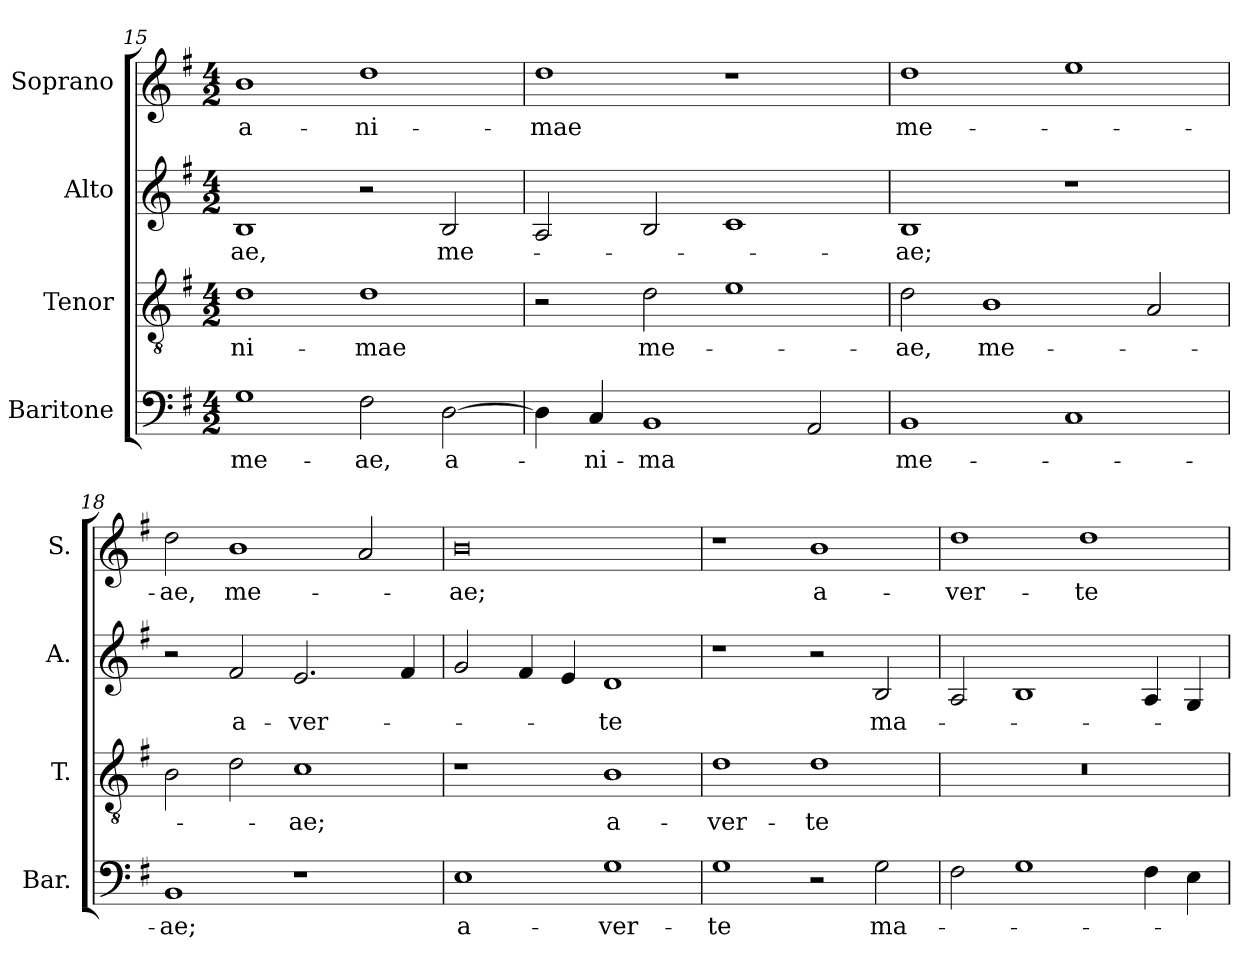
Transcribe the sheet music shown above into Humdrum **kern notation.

**kern	**text	**kern	**text	**kern	**text	**kern	**text
*part4	*part4	*part3	*part3	*part2	*part2	*part1	*part1
*staff4	*staff4	*staff3	*staff3	*staff2	*staff2	*staff1	*staff1
*I"Baritone	*	*I"Tenor	*	*I"Alto	*	*I"Soprano	*
*I'Bar.	*	*I'T.	*	*I'A.	*	*I'S.	*
!!LO:LB:g=z
*clefF4	*	*clefGv2	*	*clefG2	*	*clefG2	*
*	*	*ITrd7c12	*	*	*	*	*
*k[f#]	*	*k[f#]	*	*k[f#]	*	*k[f#]	*
*G:	*	*G:	*	*G:	*	*G:	*
*M4/2	*	*M4/2	*	*M4/2	*	*M4/2	*
=15	=15	=15	=15	=15	=15	=15	=15
!	!LO:LY:b:color=#000000	!	!	!	!	!	!
!	!	!	!LO:LY:b:color=#000000	!	!	!	!
!	!	!	!	!	!LO:LY:b:color=#000000	!	!
!	!	!	!	!	!	!	!LO:LY:b:color=#000000
1Gi	me-	1Di	-ni-	1Bi	-ae,	1bi	a-
!	!LO:LY:b:color=#000000	!	!	!	!	!	!
!	!	!	!LO:LY:b:color=#000000	!	!	!	!
!	!	!	!	!	!	!	!LO:LY:b:color=#000000
2F#i\	-ae,	1Di	-mae	2r	.	1ddi	-ni-
!	!LO:LY:b:color=#000000	!	!	!	!	!	!
!	!	!	!	!	!LO:LY:b:color=#000000	!	!
[2Di\	a-	.	.	2Bi/	me-	.	.
=16	=16	=16	=16	=16	=16	=16	=16
!	!	!	!	!	!	!	!LO:LY:b:color=#000000
4Di\]	.	2r	.	2Ai/	.	1ddi	-mae
!	!LO:LY:b:color=#000000	!	!	!	!	!	!
4Ci/	-ni-	.	.	.	.	.	.
!	!LO:LY:b:color=#000000	!	!	!	!	!	!
!	!	!	!LO:LY:b:color=#000000	!	!	!	!
1BBi	-ma	2Di\	me-	2Bi/	.	.	.
.	.	1Ei	.	1ci	.	1r	.
2AAi/	.	.	.	.	.	.	.
=17	=17	=17	=17	=17	=17	=17	=17
!	!LO:LY:b:color=#000000	!	!	!	!	!	!
!	!	!	!LO:LY:b:color=#000000	!	!	!	!
!	!	!	!	!	!LO:LY:b:color=#000000	!	!
!	!	!	!	!	!	!	!LO:LY:b:color=#000000
1BBi	me-	2Di\	-ae,	1Bi	-ae;	1ddi	me-
!	!	!	!LO:LY:b:color=#000000	!	!	!	!
.	.	1BBi	me-	.	.	.	.
1Ci	.	.	.	1r	.	1eei	.
.	.	2AAi/	.	.	.	.	.
=18	=18	=18	=18	=18	=18	=18	=18
!	!LO:LY:b:color=#000000	!	!	!	!	!	!
!	!	!	!	!	!	!	!LO:LY:b:color=#000000
1BBi	-ae;	2BBi\	.	2r	.	2ddi\	-ae,
!	!	!	!	!	!LO:LY:b:color=#000000	!	!
!	!	!	!	!	!	!	!LO:LY:b:color=#000000
.	.	2Di\	.	2f#i/	a-	1bi	me-
!	!	!	!LO:LY:b:color=#000000	!	!	!	!
!	!	!	!	!	!LO:LY:b:color=#000000	!	!
1r	.	1Ci	-ae;	2.ei/	-ver-	.	.
.	.	.	.	.	.	2ai/	.
.	.	.	.	4f#i/	.	.	.
=19	=19	=19	=19	=19	=19	=19	=19
!	!LO:LY:b:color=#000000	!	!	!	!	!	!
!	!	!	!	!	!	!	!LO:LY:b:color=#000000
1Ei	a-	1r	.	2gi/	.	0bi	-ae;
.	.	.	.	4f#i/	.	.	.
.	.	.	.	4ei/	.	.	.
!	!LO:LY:b:color=#000000	!	!	!	!	!	!
!	!	!	!LO:LY:b:color=#000000	!	!	!	!
!	!	!	!	!	!LO:LY:b:color=#000000	!	!
1Gi	-ver-	1BBi	a-	1di	-te	.	.
=20	=20	=20	=20	=20	=20	=20	=20
!	!LO:LY:b:color=#000000	!	!	!	!	!	!
!	!	!	!LO:LY:b:color=#000000	!	!	!	!
1Gi	-te	1Di	-ver-	1r	.	1r	.
!	!	!	!LO:LY:b:color=#000000	!	!	!	!
!	!	!	!	!	!	!	!LO:LY:b:color=#000000
2r	.	1Di	-te	2r	.	1bi	a-
!	!LO:LY:b:color=#000000	!	!	!	!	!	!
!	!	!	!	!	!LO:LY:b:color=#000000	!	!
2Gi\	ma-	.	.	2Bi/	ma-	.	.
=21	=21	=21	=21	=21	=21	=21	=21
!	!	!LO:N:vis=1	!	!	!	!	!
!	!	!	!	!	!	!	!LO:LY:b:color=#000000
2F#i\	.	0r	.	2Ai/	.	1ddi	-ver-
1Gi	.	.	.	1Bi	.	.	.
!	!	!	!	!	!	!	!LO:LY:b:color=#000000
.	.	.	.	.	.	1ddi	-te
4F#i\	.	.	.	4Ai/	.	.	.
4Ei\	.	.	.	4Gi/	.	.	.
=	=	=	=	=	=	=	=
*-	*-	*-	*-	*-	*-	*-	*-
